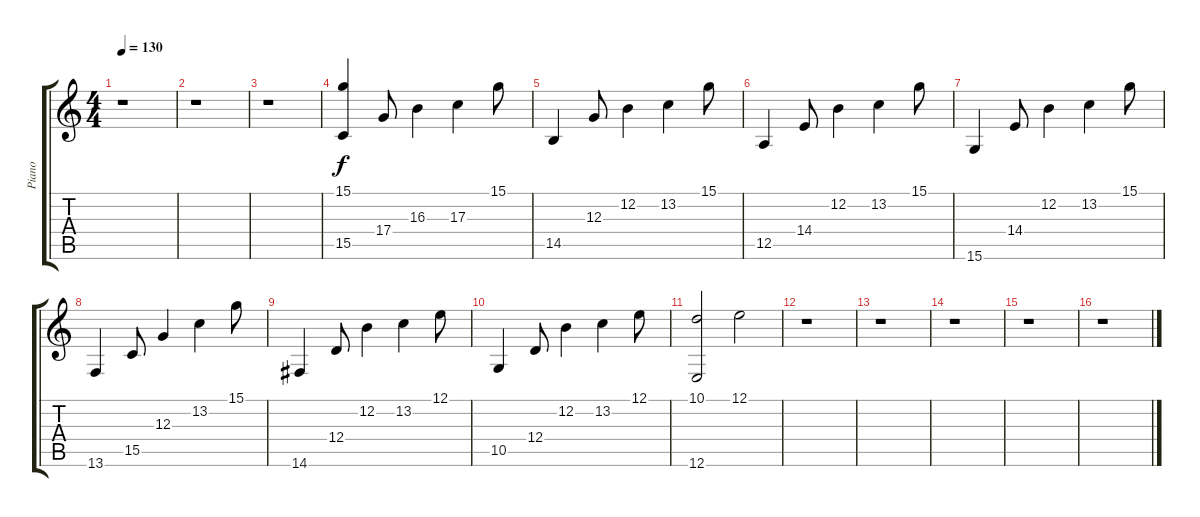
\track ("Piano" "Piano") {instrument electricgrandpiano}
\staff {score tabs}
\tuning (E4 B3 G3 D3 A2 E2) {hide}
\ts (4 4)
\tempo 130
\clef g2
\ks c
r.1{dy f instrument electricgrandpiano} |
r.1 |
r.1 |
(15.1 15.5).4 17.4.8 16.3.4 17.3.4 15.1.8 |
14.5.4 12.3.8 12.2.4 13.2.4 15.1.8 |
12.5.4 14.4.8 12.2.4 13.2.4 15.1.8 |
15.6.4 14.4.8 12.2.4 13.2.4 15.1.8 |
13.6.4 15.5.8 12.3.4 13.2.4 15.1.8 |
14.6.4 12.4.8 12.2.4 13.2.4 12.1.8 |
10.5.4 12.4.8 12.2.4 13.2.4 12.1.8 |
(10.1 12.6).2 12.1.2 |
r.1 |
r.1 |
r.1 |
r.1 |
r.1
